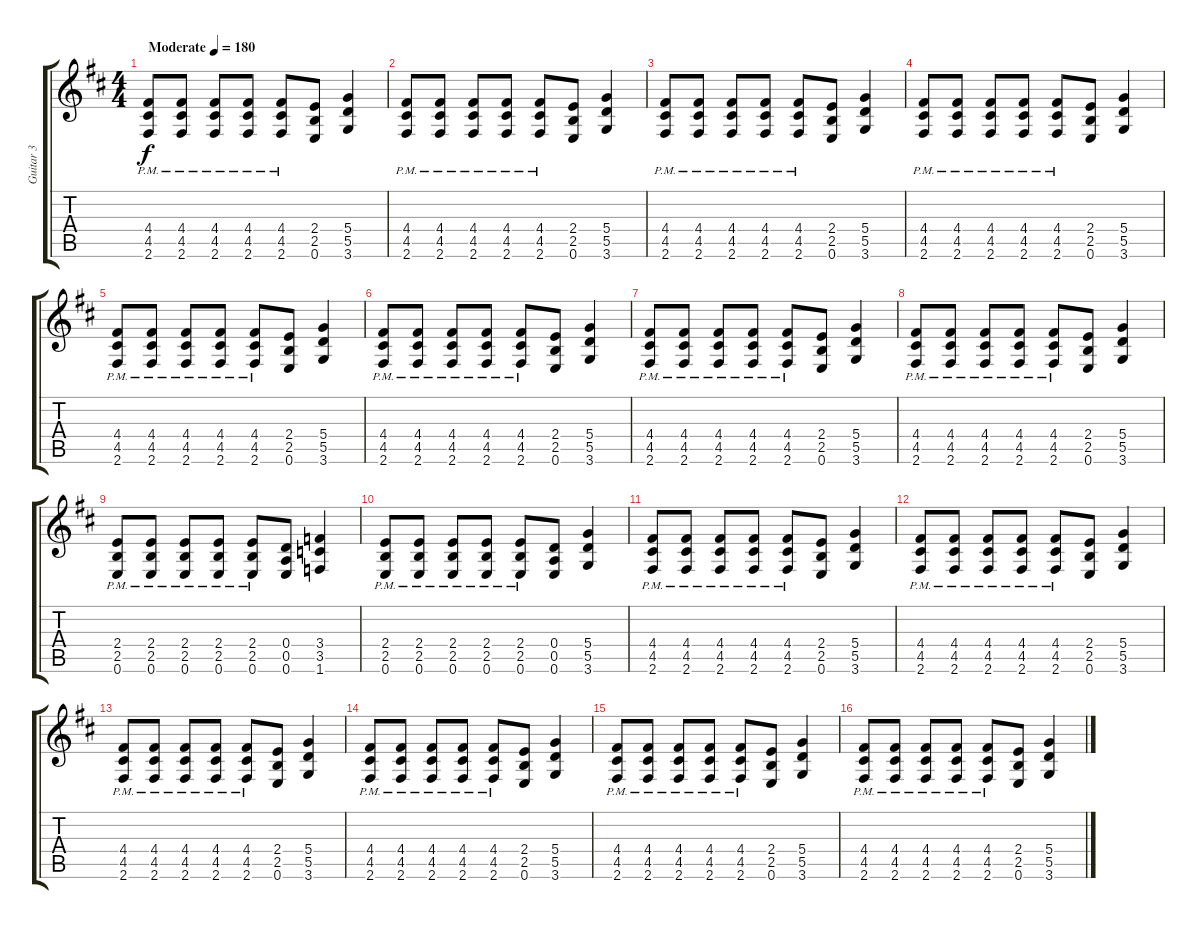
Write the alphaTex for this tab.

\track ("Guitar 3" "Guitar 3") {instrument distortionguitar}
\staff {score tabs}
\tuning (E4 B3 G3 D3 A2 E2) {hide}
\ts (4 4)
\tempo (180 "Moderate")
\clef g2
\ks d
(4.4{pm} 4.5{pm} 2.6{pm}).8{dy f instrument distortionguitar} (4.4{pm} 4.5{pm} 2.6{pm}).8 (4.4{pm} 4.5{pm} 2.6{pm}).8 (4.4{pm} 4.5{pm} 2.6{pm}).8 (4.4{pm} 4.5{pm} 2.6{pm}).8 (2.4 2.5 0.6).8 (5.4 5.5 3.6).4 |
(4.4{pm} 4.5{pm} 2.6{pm}).8 (4.4{pm} 4.5{pm} 2.6{pm}).8 (4.4{pm} 4.5{pm} 2.6{pm}).8 (4.4{pm} 4.5{pm} 2.6{pm}).8 (4.4{pm} 4.5{pm} 2.6{pm}).8 (2.4 2.5 0.6).8 (5.4 5.5 3.6).4 |
(4.4{pm} 4.5{pm} 2.6{pm}).8 (4.4{pm} 4.5{pm} 2.6{pm}).8 (4.4{pm} 4.5{pm} 2.6{pm}).8 (4.4{pm} 4.5{pm} 2.6{pm}).8 (4.4{pm} 4.5{pm} 2.6{pm}).8 (2.4 2.5 0.6).8 (5.4 5.5 3.6).4 |
(4.4{pm} 4.5{pm} 2.6{pm}).8 (4.4{pm} 4.5{pm} 2.6{pm}).8 (4.4{pm} 4.5{pm} 2.6{pm}).8 (4.4{pm} 4.5{pm} 2.6{pm}).8 (4.4{pm} 4.5{pm} 2.6{pm}).8 (2.4 2.5 0.6).8 (5.4 5.5 3.6).4 |
(4.4{pm} 4.5{pm} 2.6{pm}).8 (4.4{pm} 4.5{pm} 2.6{pm}).8 (4.4{pm} 4.5{pm} 2.6{pm}).8 (4.4{pm} 4.5{pm} 2.6{pm}).8 (4.4{pm} 4.5{pm} 2.6{pm}).8 (2.4 2.5 0.6).8 (5.4 5.5 3.6).4 |
(4.4{pm} 4.5{pm} 2.6{pm}).8 (4.4{pm} 4.5{pm} 2.6{pm}).8 (4.4{pm} 4.5{pm} 2.6{pm}).8 (4.4{pm} 4.5{pm} 2.6{pm}).8 (4.4{pm} 4.5{pm} 2.6{pm}).8 (2.4 2.5 0.6).8 (5.4 5.5 3.6).4 |
(4.4{pm} 4.5{pm} 2.6{pm}).8 (4.4{pm} 4.5{pm} 2.6{pm}).8 (4.4{pm} 4.5{pm} 2.6{pm}).8 (4.4{pm} 4.5{pm} 2.6{pm}).8 (4.4{pm} 4.5{pm} 2.6{pm}).8 (2.4 2.5 0.6).8 (5.4 5.5 3.6).4 |
(4.4{pm} 4.5{pm} 2.6{pm}).8 (4.4{pm} 4.5{pm} 2.6{pm}).8 (4.4{pm} 4.5{pm} 2.6{pm}).8 (4.4{pm} 4.5{pm} 2.6{pm}).8 (4.4{pm} 4.5{pm} 2.6{pm}).8 (2.4 2.5 0.6).8 (5.4 5.5 3.6).4 |
(2.4{pm} 2.5{pm} 0.6{pm}).8 (2.4{pm} 2.5{pm} 0.6{pm}).8 (2.4{pm} 2.5{pm} 0.6{pm}).8 (2.4{pm} 2.5{pm} 0.6{pm}).8 (2.4{pm} 2.5{pm} 0.6{pm}).8 (0.4 0.5 0.6).8 (3.4 3.5 1.6).4 |
(2.4{pm} 2.5{pm} 0.6{pm}).8 (2.4{pm} 2.5{pm} 0.6{pm}).8 (2.4{pm} 2.5{pm} 0.6{pm}).8 (2.4{pm} 2.5{pm} 0.6{pm}).8 (2.4{pm} 2.5{pm} 0.6{pm}).8 (0.4 0.5 0.6).8 (5.4 5.5 3.6).4 |
(4.4{pm} 4.5{pm} 2.6{pm}).8 (4.4{pm} 4.5{pm} 2.6{pm}).8 (4.4{pm} 4.5{pm} 2.6{pm}).8 (4.4{pm} 4.5{pm} 2.6{pm}).8 (4.4{pm} 4.5{pm} 2.6{pm}).8 (2.4 2.5 0.6).8 (5.4 5.5 3.6).4 |
(4.4{pm} 4.5{pm} 2.6{pm}).8 (4.4{pm} 4.5{pm} 2.6{pm}).8 (4.4{pm} 4.5{pm} 2.6{pm}).8 (4.4{pm} 4.5{pm} 2.6{pm}).8 (4.4{pm} 4.5{pm} 2.6{pm}).8 (2.4 2.5 0.6).8 (5.4 5.5 3.6).4 |
(4.4{pm} 4.5{pm} 2.6{pm}).8 (4.4{pm} 4.5{pm} 2.6{pm}).8 (4.4{pm} 4.5{pm} 2.6{pm}).8 (4.4{pm} 4.5{pm} 2.6{pm}).8 (4.4{pm} 4.5{pm} 2.6{pm}).8 (2.4 2.5 0.6).8 (5.4 5.5 3.6).4 |
(4.4{pm} 4.5{pm} 2.6{pm}).8 (4.4{pm} 4.5{pm} 2.6{pm}).8 (4.4{pm} 4.5{pm} 2.6{pm}).8 (4.4{pm} 4.5{pm} 2.6{pm}).8 (4.4{pm} 4.5{pm} 2.6{pm}).8 (2.4 2.5 0.6).8 (5.4 5.5 3.6).4 |
(4.4{pm} 4.5{pm} 2.6{pm}).8 (4.4{pm} 4.5{pm} 2.6{pm}).8 (4.4{pm} 4.5{pm} 2.6{pm}).8 (4.4{pm} 4.5{pm} 2.6{pm}).8 (4.4{pm} 4.5{pm} 2.6{pm}).8 (2.4 2.5 0.6).8 (5.4 5.5 3.6).4 |
(4.4{pm} 4.5{pm} 2.6{pm}).8 (4.4{pm} 4.5{pm} 2.6{pm}).8 (4.4{pm} 4.5{pm} 2.6{pm}).8 (4.4{pm} 4.5{pm} 2.6{pm}).8 (4.4{pm} 4.5{pm} 2.6{pm}).8 (2.4 2.5 0.6).8 (5.4 5.5 3.6).4
